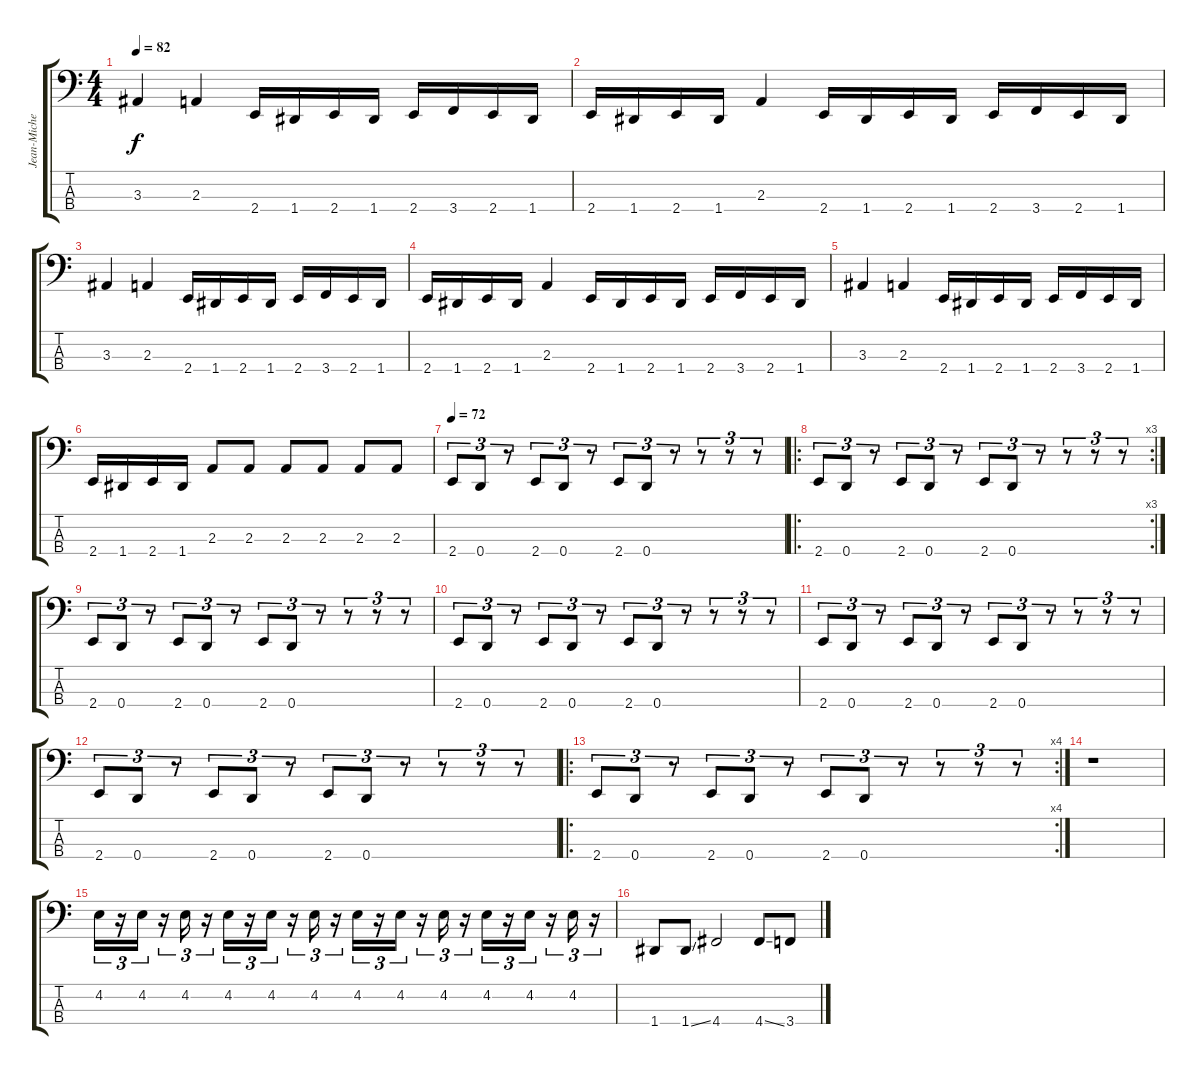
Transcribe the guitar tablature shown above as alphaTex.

\track ("Jean-Michel Labadie " "Jean-Miche") {instrument electricbasspick}
\staff {score tabs}
\tuning (F2 C2 G1 D1) {hide}
\ts (4 4)
\tempo 82
\clef f4
\ks c
3.3.4{dy f} 2.3.4 2.4.16 1.4.16 2.4.16 1.4.16 2.4.16 3.4.16 2.4.16 1.4.16 |
2.4.16 1.4.16 2.4.16 1.4.16 2.3.4 2.4.16 1.4.16 2.4.16 1.4.16 2.4.16 3.4.16 2.4.16 1.4.16 |
3.3.4 2.3.4 2.4.16 1.4.16 2.4.16 1.4.16 2.4.16 3.4.16 2.4.16 1.4.16 |
2.4.16 1.4.16 2.4.16 1.4.16 2.3.4 2.4.16 1.4.16 2.4.16 1.4.16 2.4.16 3.4.16 2.4.16 1.4.16 |
3.3.4 2.3.4 2.4.16 1.4.16 2.4.16 1.4.16 2.4.16 3.4.16 2.4.16 1.4.16 |
2.4.16 1.4.16 2.4.16 1.4.16 2.3.8 2.3.8 2.3.8 2.3.8 2.3.8 2.3.8 |
\tempo 72
2.4.8{tu (3 2)} 0.4.8{tu (3 2)} r.8{tu (3 2)} 2.4.8{tu (3 2)} 0.4.8{tu (3 2)} r.8{tu (3 2)} 2.4.8{tu (3 2)} 0.4.8{tu (3 2)} r.8{tu (3 2)} r.8{tu (3 2)} r.8{tu (3 2)} r.8{tu (3 2)} |
\ro
\rc 3
2.4.8{tu (3 2)} 0.4.8{tu (3 2)} r.8{tu (3 2)} 2.4.8{tu (3 2)} 0.4.8{tu (3 2)} r.8{tu (3 2)} 2.4.8{tu (3 2)} 0.4.8{tu (3 2)} r.8{tu (3 2)} r.8{tu (3 2)} r.8{tu (3 2)} r.8{tu (3 2)} |
2.4.8{tu (3 2)} 0.4.8{tu (3 2)} r.8{tu (3 2)} 2.4.8{tu (3 2)} 0.4.8{tu (3 2)} r.8{tu (3 2)} 2.4.8{tu (3 2)} 0.4.8{tu (3 2)} r.8{tu (3 2)} r.8{tu (3 2)} r.8{tu (3 2)} r.8{tu (3 2)} |
2.4.8{tu (3 2)} 0.4.8{tu (3 2)} r.8{tu (3 2)} 2.4.8{tu (3 2)} 0.4.8{tu (3 2)} r.8{tu (3 2)} 2.4.8{tu (3 2)} 0.4.8{tu (3 2)} r.8{tu (3 2)} r.8{tu (3 2)} r.8{tu (3 2)} r.8{tu (3 2)} |
2.4.8{tu (3 2)} 0.4.8{tu (3 2)} r.8{tu (3 2)} 2.4.8{tu (3 2)} 0.4.8{tu (3 2)} r.8{tu (3 2)} 2.4.8{tu (3 2)} 0.4.8{tu (3 2)} r.8{tu (3 2)} r.8{tu (3 2)} r.8{tu (3 2)} r.8{tu (3 2)} |
2.4.8{tu (3 2)} 0.4.8{tu (3 2)} r.8{tu (3 2)} 2.4.8{tu (3 2)} 0.4.8{tu (3 2)} r.8{tu (3 2)} 2.4.8{tu (3 2)} 0.4.8{tu (3 2)} r.8{tu (3 2)} r.8{tu (3 2)} r.8{tu (3 2)} r.8{tu (3 2)} |
\ro
\rc 4
2.4.8{tu (3 2)} 0.4.8{tu (3 2)} r.8{tu (3 2)} 2.4.8{tu (3 2)} 0.4.8{tu (3 2)} r.8{tu (3 2)} 2.4.8{tu (3 2)} 0.4.8{tu (3 2)} r.8{tu (3 2)} r.8{tu (3 2)} r.8{tu (3 2)} r.8{tu (3 2)} |
r.1 |
4.2.16{tu (3 2)} r.16{tu (3 2)} 4.2.16{tu (3 2)} r.16{tu (3 2)} 4.2.16{tu (3 2)} r.16{tu (3 2)} 4.2.16{tu (3 2)} r.16{tu (3 2)} 4.2.16{tu (3 2)} r.16{tu (3 2)} 4.2.16{tu (3 2)} r.16{tu (3 2)} 4.2.16{tu (3 2)} r.16{tu (3 2)} 4.2.16{tu (3 2)} r.16{tu (3 2)} 4.2.16{tu (3 2)} r.16{tu (3 2)} 4.2.16{tu (3 2)} r.16{tu (3 2)} 4.2.16{tu (3 2)} r.16{tu (3 2)} 4.2.16{tu (3 2)} r.16{tu (3 2)} |
1.4.8 1.4{ss}.8 4.4.2 4.4{ss}.8 3.4.8
